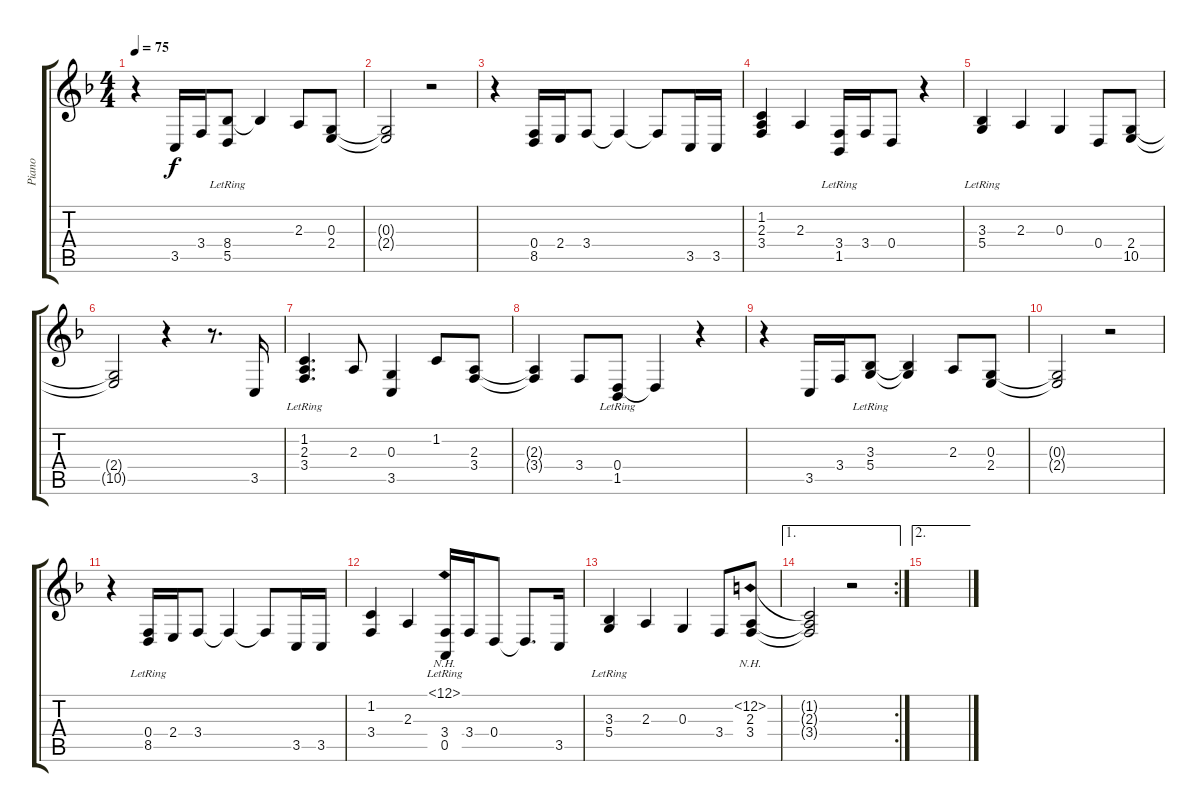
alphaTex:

\track ("Piano" "Piano") {instrument acousticgrandpiano}
\staff {score tabs}
\tuning (E4 B3 G3 D3 A2 E2) {hide}
\ts (4 4)
\tempo 75
\clef g2
\ks f
r.4{dy f} 3.5.16 3.4.16 (8.4{lr} 5.5).8 8.4{t}.4 2.3.8 (0.3 2.4).8 |
(0.3{t} 2.4{t}).2 r.2 |
r.4 (0.4 8.5).16 2.4.16 3.4.8 3.4{t}.4 3.4{t}.8 3.5.16 3.5.16 |
(1.2 2.3 3.4).4 2.3.4 (3.4 1.5{lr}).16 3.4.16 0.4.8 r.4 |
(3.3 5.4{lr}).4 2.3.4 0.3.4 0.4.8 (2.4 10.5).8 |
(2.4{t} 10.5{t}).2 r.4 r.8{d} 3.5.16 |
(1.2 2.3{lr} 3.4).4{d} 2.3.8 (0.3 3.5).4 1.2.8 (2.3 3.4).8 |
(2.3{t} 3.4{t}).4 3.4.8 (0.4 1.5{lr}).8 0.4{t}.4 r.4 |
r.4 3.5.16 3.4.16 (3.3 5.4{lr}).8 (3.3{t} 5.4{t}).4 2.3.8 (0.3 2.4).8 |
(0.3{t} 2.4{t}).2 r.2 |
r.4 (0.4 8.5{lr}).16 2.4.16 3.4.8 3.4{t}.4 3.4{t}.8 3.5.16 3.5.16 |
(1.2 3.4).4 2.3.4 (1.1{nh lr} 3.4 0.5).16 3.4.16 0.4.8 0.4{t}.8{d} 3.5.16 |
(3.3 5.4{lr}).4 2.3.4 0.3.4 3.4.8 (1.2{nh} 2.3 3.4).8 |
\ae 1
\rc 2
(1.2{t} 2.3{t} 3.4{t}).2 r.2 |
\ae 2
